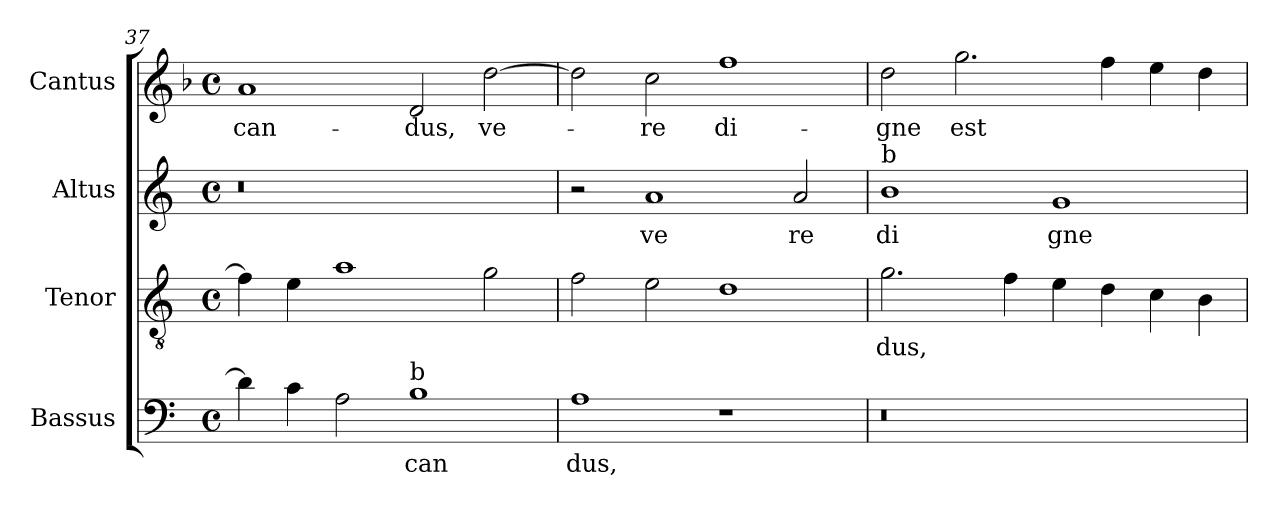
**kern	**text	**kern	**text	**kern	**text	**kern	**text
*part4	*part4	*part3	*part3	*part2	*part2	*part1	*part1
*staff4	*staff4	*staff3	*staff3	*staff2	*staff2	*staff1	*staff1
*I"Bassus	*	*I"Tenor	*	*I"Altus	*	*I"Cantus	*
*clefF4	*	*clefGv2	*	*clefG2	*	*clefG2	*
*	*	*	*	*k[]	*	*k[b-]	*
*	*	*	*	*C:	*	*F:	*
*M4/4	*	*M4/4	*	*M4/4	*	*M4/4	*
*met(c)	*	*met(c)	*	*met(c)	*	*met(c)	*
=37	=37	=37	=37	=37	=37	=37	=37
!	!	!	!	!	!	!	!LO:LY:b:cj
4d\]	.	4f\]	.	0r	.	1a	-can-
4c\	.	4e\	.	.	.	.	.
2A\	.	1a	.	.	.	.	.
!LO:TX:a:t=b	!	!	!	!	!	!	!
!	!LO:LY:b:cj	!	!	!	!	!	!LO:LY:b:cj
1B	can	.	.	.	.	2d/	-dus,
!	!	!	!	!	!	!	!LO:LY:b:cj
.	.	2g\	.	.	.	[>2dd\	ve-
!!LO:LB:g=z
=38	=38	=38	=38	=38	=38	=38	=38
*	*	*	*	*	*	*k[]	*
*	*	*	*	*	*	*C:	*
!	!LO:LY:b:cj	!	!	!	!	!	!
1A	dus,	2f\	.	2r	.	2dd\]	.
!	!	!	!	!	!LO:LY:b:cj	!	!LO:LY:b:cj
.	.	2e\	.	1a	ve	2cc\	-re
!	!	!	!	!	!	!	!LO:LY:b:cj
1r	.	1d	.	.	.	1ff	di-
!	!	!	!	!	!LO:LY:b:cj	!	!
.	.	.	.	2a/	re	.	.
=39	=39	=39	=39	=39	=39	=39	=39
!	!	!	!	!LO:TX:a:t=b	!	!	!
!	!	!	!LO:LY:b	!	!LO:LY:b:cj	!	!LO:LY:b:cj
0r	.	2.g\	-dus,	1b	di	2dd\	-gne
!	!	!	!	!	!	!	!LO:LY:b
.	.	.	.	.	.	2.gg\	est
.	.	4f\	.	.	.	.	.
!	!	!	!	!	!LO:LY:b:cj	!	!
.	.	4e\	.	1g	gne	.	.
.	.	4d\	.	.	.	4ff\	.
.	.	4c\	.	.	.	4ee\	.
.	.	4B\	.	.	.	4dd\	.
=	=	=	=	=	=	=	=
*-	*-	*-	*-	*-	*-	*-	*-
